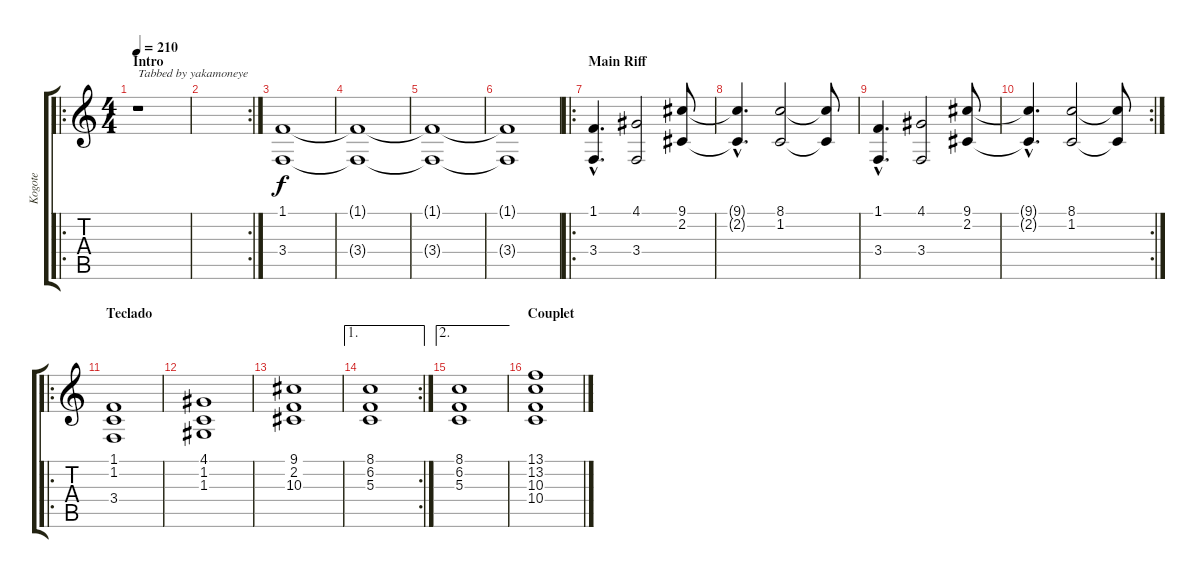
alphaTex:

\track ("Kogote" "Kogote") {instrument drawbarorgan}
\staff {score tabs}
\tuning (E4 B3 G3 D3 A2 E2) {hide}
\ro
\ts (4 4)
\section ("" "Intro")
\tempo 210
\clef g2
\ks c
r.1{txt "Tabbed by yakamoneye" dy f instrument drawbarorgan} |
\rc 2
|
(1.1 3.4).1 |
(1.1{t} 3.4{t}).1 |
(1.1{t} 3.4{t}).1 |
(1.1{t} 3.4{t}).1 |
\ro
\section ("" "Main Riff")
(1.1{hac} 3.4{hac}).4{d} (4.1 3.4).2 (9.1 2.2).8 |
(9.1{hac t} 2.2{hac t}).4{d} (8.1 1.2).2 (8.1{t} 1.2{t}).8 |
(1.1{hac} 3.4{hac}).4{d} (4.1 3.4).2 (9.1 2.2).8 |
\rc 2
(9.1{hac t} 2.2{hac t}).4{d} (8.1 1.2).2 (8.1{t} 1.2{t}).8 |
\ro
\section ("" "Teclado")
(1.1 1.2 3.4).1 |
(4.1 1.2 1.3).1 |
(9.1 2.2 10.3).1 |
\ae 1
\rc 2
(8.1 6.2 5.3).1 |
\ae 2
(8.1 6.2 5.3).1 |
\section ("" "Couplet")
(13.1 13.2 10.3 10.4).1
